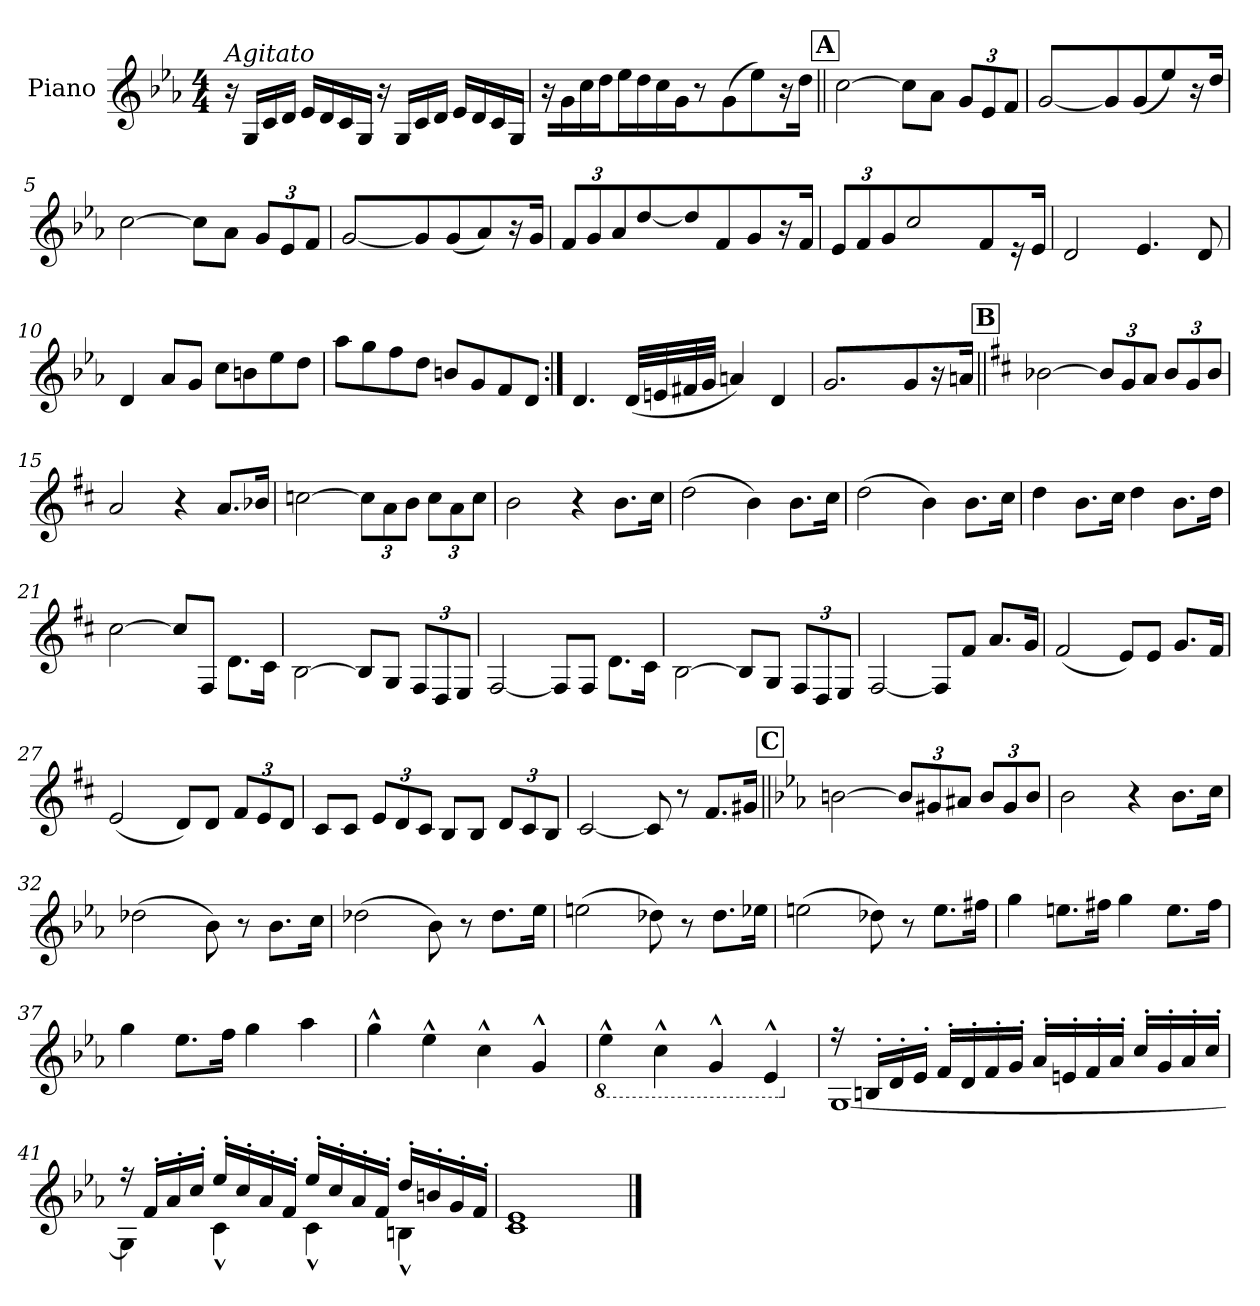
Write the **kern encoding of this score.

**kern
*part1
*staff1
*I"Piano
*I'Pno.
*clefG2
*k[b-e-a-]
*M4/4
*MM120
=1
!LO:TX:a:i:t=Agitato
16r
16G/LL
16c/
16d/JJ
16e-/LL
16d/
16c/
16G/JJ
16r
16G/LL
16c/
16d/JJ
16e-/LL
16d/
16c/
16G/JJ
=2
16r
16g\LL
16cc\
16dd\JJ
16ee-\LL
16dd\
16cc\
16g\JJ
8r
(8g/
8ee-\L)
16r
16dd\JJ
!!LO:LB:g=z
!!LO:REH:place=s1:a:B:fs=14:t=A
=3||
[2cc\
8cc\L]
8a-\J
*Xbrackettup
12g/L
12e-/
12f/J
=4
[2g/
8g/L]
(8g/J
8ee-\L)
16r
16dd\JJ
=5
[2cc\
8cc\L]
8a-\J
12g/L
12e-/
12f/J
=6
[2g/
8g/L]
(8g/J
8a-/L)
16r
16g/JJ
!!LO:LB:g=z
=7
12f/L
12g/
12a-/J
[4dd\
8dd/L]
8f/J
8g/L
16r
16f/JJ
=8
12e-/L
12f/
12g/J
2cc\
8f/L
16r
16e-/JJ
=9
2d/
4.e-/
8d/
=10
4d/
8a-/L
8g/J
8cc\L
8bn\
8ee-\
8dd\J
!!LO:LB:g=z
=11
8aa-\L
8gg\
8ff\
8dd\J
8bn/L
8g/
8f/
8d/J
=12:|!
4.d/
(32d/LLL
32en/
32f#X/
32g/JJJ
4an/)
4d/
=13
2.g/
8g/L
16r
16an/JJ
!!LO:LB:g=z
!!LO:REH:place=s1:a:B:fs=14:t=B
=14||
*k[f#c#]
[2b-X\
12b-/L]
12g/
12a/J
12b-/L
12g/
12b-/J
=15
2a/
4r
8.a/L
16b-X/Jk
=16
[2ccn\
12cc\L]
12a\
12b\J
12cc\L
12a\
12cc\J
=17
2b\
4r
8.b\L
16cc#\Jk
!!LO:LB:g=z
=18
(2dd\
4b\)
8.b\L
16cc#\Jk
=19
(2dd\
4b\)
8.b\L
16cc#\Jk
=20
4dd\
8.b\L
16cc#\Jk
4dd\
8.b\L
16dd\Jk
=21
[2cc#\
8cc#/L]
8F#/J
8.d\L
16c#\Jk
!!LO:LB:g=z
=22
[2B\
8B/L]
8G/J
12F#/L
12D/
12E/J
=23
[2F#/
8F#/L]
8F#/J
8.d\L
16c#\Jk
=24
[2B\
8B/L]
8G/J
12F#/L
12D/
12E/J
=25
[2F#/
8F#/L]
8f#/J
8.a/L
16g/Jk
!!LO:LB:g=z
=26
(2f#/
8e/L)
8e/J
8.g/L
16f#/Jk
=27
(2e/
8d/L)
8d/J
12f#/L
12e/
12d/J
=28
8c#/L
8c#/J
12e/L
12d/
12c#/J
8B/L
8B/J
12d/L
12c#/
12B/J
=29
[2c#/
8c#/]
8r
8.f#/L
16g#X/Jk
!!LO:PB:g=z
!!LO:REH:place=s1:a:B:fs=14:t=C
=30||
*k[b-e-a-]
[2bn\
12b/L]
12g#X/
12a#X/J
12b/L
12g#/
12b/J
=31
2b-\
4r
8.b-\L
16cc\Jk
=32
(2dd-X\
8b-\)
8r
8.b-\L
16cc\Jk
=33
(2dd-X\
8b-\)
8r
8.dd-\L
16ee-\Jk
=34
(2een\
8dd-X\)
8r
8.dd-\L
16ee-X\Jk
!!LO:LB:g=z
=35
(2een\
8dd-X\)
8r
8.ee\L
16ff#X\Jk
=36
4gg\
8.een\L
16ff#X\Jk
4gg\
8.ee\L
16ff#\Jk
=37
4gg\
8.ee-\L
16ff\Jk
4gg\
4aa-\
=38
4gg^^\
4ee-^^\
4cc^^\
4g^^/
=39
*8ba
4e-^^\
4c^^\
4G^^/
4E-^^/
!!LO:LB:g=z
=40
*X8ba
*^
16r	[1G
16Bn'/LL	.
16d'/	.
16e-'/JJ	.
16f'/LL	.
16d'/	.
16f'/	.
16g'/JJ	.
16a-'/LL	.
16en'/	.
16f'/	.
16a-'/JJ	.
16cc'/LL	.
16g'/	.
16a-'/	.
16cc'/JJ	.
=41	=41
16r	4G\]
16f'/LL	.
16a-'/	.
16cc'/JJ	.
16ee-'/LL	4c^^\
16cc'/	.
16a-'/	.
16f'/JJ	.
16ee-'/LL	4c^^\
16cc'/	.
16a-'/	.
16f'/JJ	.
16dd'/LL	4Bn^^\
16bn'/	.
16g'/	.
16f'/JJ	.
*v	*v
=42
1c 1e-
==
*-
